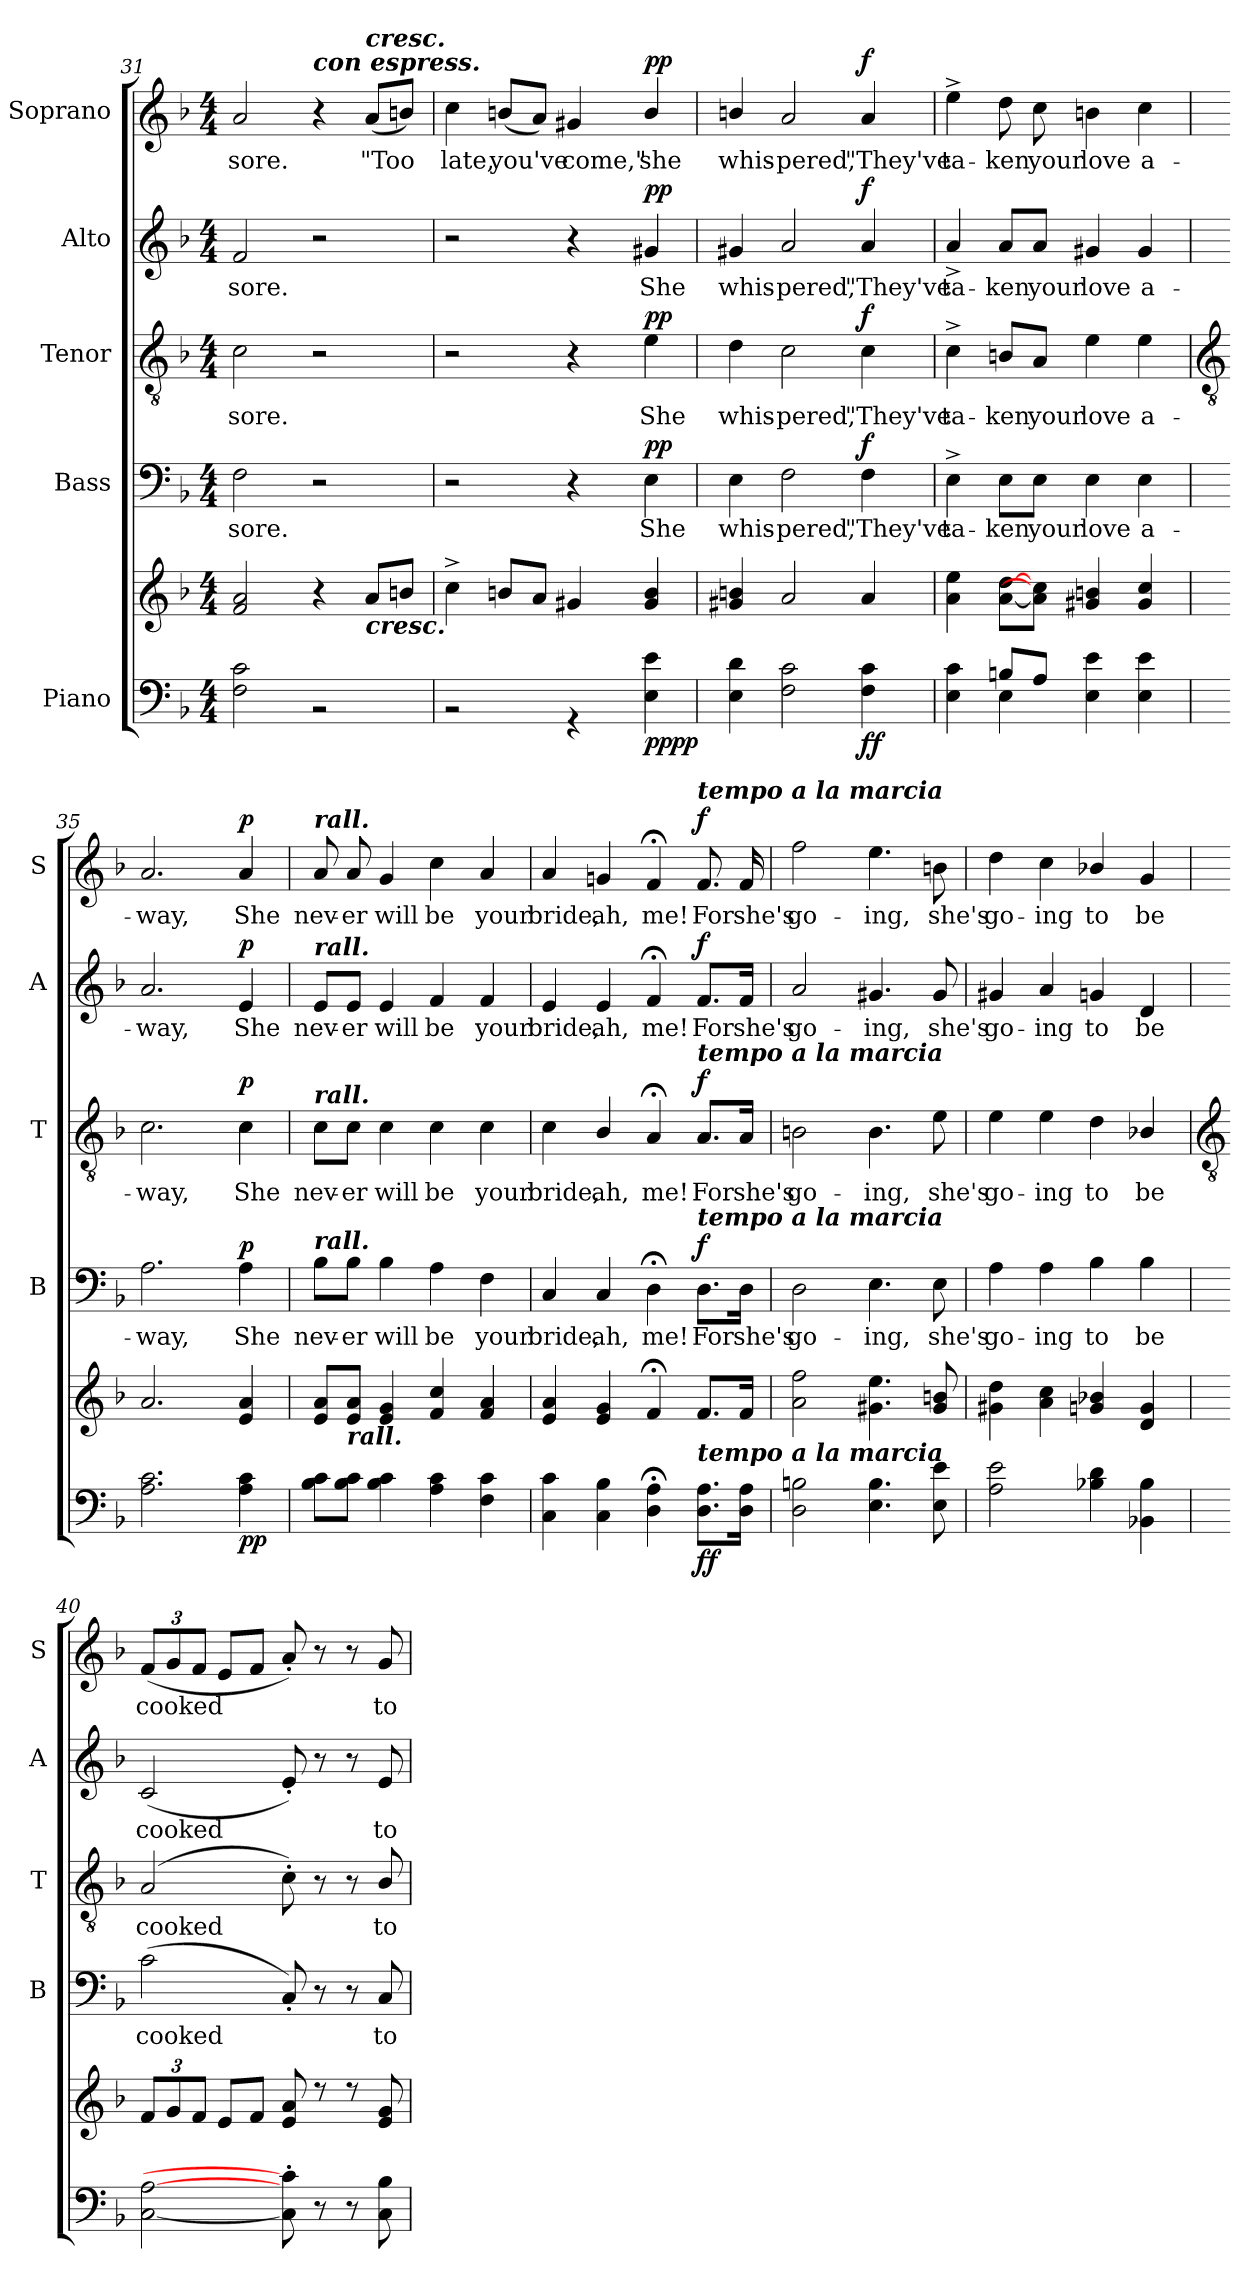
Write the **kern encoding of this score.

**kern	**kern	**dynam	**kern	**text	**dynam	**kern	**text	**dynam	**kern	**text	**dynam	**kern	**text	**dynam
*part5	*part5	*part5	*part4	*part4	*part4	*part3	*part3	*part3	*part2	*part2	*part2	*part1	*part1	*part1
*staff6	*staff5	*staff5/6	*staff4	*staff4	*staff4	*staff3	*staff3	*staff3	*staff2	*staff2	*staff2	*staff1	*staff1	*staff1
*I"Piano	*	*	*I"Bass	*	*	*I"Tenor	*	*	*I"Alto	*	*	*I"Soprano	*	*
*	*	*	*I'B	*	*	*I'T	*	*	*I'A	*	*	*I'S	*	*
!!LO:LB:g=z
*clefF4	*clefG2	*	*clefF4	*	*	*clefGv2	*	*	*clefG2	*	*	*clefG2	*	*
*k[b-]	*k[b-]	*	*k[b-]	*	*	*k[b-]	*	*	*k[b-]	*	*	*k[b-]	*	*
*F:	*F:	*	*F:	*	*	*F:	*	*	*F:	*	*	*F:	*	*
*M4/4	*M4/4	*	*M4/4	*	*	*M4/4	*	*	*M4/4	*	*	*M4/4	*	*
=31	=31	=31	=31	=31	=31	=31	=31	=31	=31	=31	=31	=31	=31	=31
*^	*	*	*	*	*	*	*	*	*	*	*	*	*	*
!	!	!	!	!	!LO:LY:b	!	!	!LO:LY:b	!	!	!LO:LY:b	!	!	!LO:LY:b	!
1ryy	2F 2c	2f 2a	.	2F	sore.	.	2c	sore.	.	2f	sore.	.	2a	sore.	.
!	!	!	!	!	!	!	!	!	!	!	!	!	!LO:TX:a:Bi:t=con espress.	!	!
.	2r	4r	.	2r	.	.	2r	.	.	2r	.	.	4r	.	.
!	!	!	!	!	!	!	!	!	!	!	!	!	!LO:TX:a:Bi:t=cresc.	!	!
!	!	!LO:TX:b:Bi:t=cresc.	!	!	!	!	!	!	!	!	!	!	!	!	!
!	!	!	!	!	!	!	!	!	!	!	!	!	!	!LO:LY:b	!
.	.	8aL	.	.	.	.	.	.	.	.	.	.	(<8aL	"Too	.
.	.	8bnJ	.	.	.	.	.	.	.	.	.	.	8bnJ)	.	.
=32	=32	=32	=32	=32	=32	=32	=32	=32	=32	=32	=32	=32	=32	=32	=32
!	!	!	!	!	!	!	!	!	!	!	!	!	!	!LO:LY:b	!
1ryy	2r	4cc^	.	2r	.	.	2r	.	.	2r	.	.	4cc	late,	.
!	!	!	!	!	!	!	!	!	!	!	!	!	!	!LO:LY:b	!
.	.	8bnL	.	.	.	.	.	.	.	.	.	.	(<8bnL	you've	.
.	.	8aJ	.	.	.	.	.	.	.	.	.	.	8aJ)	.	.
!	!	!	!	!	!	!	!	!	!	!	!	!	!	!LO:LY:b	!
.	4r	4g#X	.	4r	.	.	4r	.	.	4r	.	.	4g#X	come,"	.
!	!	!	!LO:DY:b=2	!	!LO:LY:b	!	!	!LO:LY:b	!	!	!LO:LY:b	!	!	!LO:LY:b	!
!	!	!	!LO:DY:n=1:b	!	!	!LO:DY:b	!	!	!LO:DY:b	!	!	!LO:DY:b	!	!	!LO:DY:b
.	4E 4e	4g# 4b	pp pp	4E	She	pp	4e\	She	pp	4g#X	She	pp	4b/	she	pp
=33	=33	=33	=33	=33	=33	=33	=33	=33	=33	=33	=33	=33	=33	=33	=33
!	!	!	!	!	!LO:LY:b	!	!	!LO:LY:b	!	!	!LO:LY:b	!	!	!LO:LY:b	!
1ryy	4E 4d	4g#X 4bn	.	4E	whis-	.	4d	whis-	.	4g#X	whis-	.	4bn/	whis-	.
!	!	!	!	!	!LO:LY:b	!	!	!LO:LY:b	!	!	!LO:LY:b	!	!	!LO:LY:b	!
.	2F 2c	2a	.	2F	-pered,	.	2c	-pered,	.	2a	-pered,	.	2a	-pered,	.
!	!	!	!LO:DY:b=2	!	!LO:LY:b	!	!	!LO:LY:b	!	!	!LO:LY:b	!	!	!LO:LY:b	!
!	!	!	!LO:DY:n=1:b	!	!	!LO:DY:b	!	!	!LO:DY:b	!	!	!LO:DY:b	!	!	!LO:DY:b
.	4F 4c	4a	f f	4F	"They've	f	4c	"They've	f	4a	"They've	f	4a	"They've	f
=34	=34	=34	=34	=34	=34	=34	=34	=34	=34	=34	=34	=34	=34	=34	=34
!	!	!	!	!	!LO:LY:b	!	!	!LO:LY:b	!	!	!LO:LY:b	!	!	!LO:LY:b	!
4ryy	4E 4c	4a 4ee	.	4E^	ta-	.	4c^	ta-	.	4a^	ta-	.	4ee^\	ta-	.
!	!	!	!	!	!LO:LY:b	!	!	!LO:LY:b	!	!	!LO:LY:b	!	!	!LO:LY:b	!
8Bn/L	4E\	[8a [8ddL	.	8E\L	-ken	.	8Bn/L	-ken	.	8a/L	-ken	.	8dd	-ken	.
!	!	!	!	!	!LO:LY:b	!	!	!LO:LY:b	!	!	!LO:LY:b	!	!	!LO:LY:b	!
8A/J	.	8a] 8cc]J	.	8E\J	your	.	8A/J	your	.	8a/J	your	.	8cc	your	.
!	!	!	!	!	!LO:LY:b	!	!	!LO:LY:b	!	!	!LO:LY:b	!	!	!LO:LY:b	!
4ryy	4E 4e	4g#X 4bn	.	4E	love	.	4e\	love	.	4g#X	love	.	4bn	love	.
!	!	!	!	!	!LO:LY:b	!	!	!LO:LY:b	!	!	!LO:LY:b	!	!	!LO:LY:b	!
4ryy	4E 4e	4g# 4cc	.	4E	a-	.	4e\	a-	.	4g#	a-	.	4cc	a-	.
*v	*v	*	*	*	*	*	*	*	*	*	*	*	*	*	*
!!LO:LB:g=z
=35	=35	=35	=35	=35	=35	=35	=35	=35	=35	=35	=35	=35	=35	=35
*	*	*	*	*	*	*clefGv2	*	*	*	*	*	*	*	*
*^	*	*	*	*	*	*	*	*	*	*	*	*	*	*
!	!	!	!	!	!LO:LY:b	!	!	!LO:LY:b	!	!	!LO:LY:b	!	!	!LO:LY:b	!
*v	*v	*	*	*	*	*	*	*	*	*	*	*	*	*	*
2.A 2.c	2.a	.	2.A	-way,	.	2.c	-way,	.	2.a	-way,	.	2.a	-way,	.
!	!	!LO:DY:b=2	!	!LO:LY:b	!	!	!LO:LY:b	!	!	!LO:LY:b	!	!	!LO:LY:b	!
!	!	!LO:DY:n=1:b	!	!	!LO:DY:b	!	!	!LO:DY:b	!	!	!LO:DY:b	!	!	!LO:DY:b
4A 4c	4e 4a	p p	4A	She	p	4c	She	p	4e	She	p	4a	She	p
=36	=36	=36	=36	=36	=36	=36	=36	=36	=36	=36	=36	=36	=36	=36
!	!	!	!	!	!	!	!	!	!	!	!	!LO:TX:a:Bi:t=rall.	!	!
!	!	!	!	!	!	!	!	!	!LO:TX:a:Bi:t=rall.	!	!	!	!	!
!	!	!	!	!	!	!LO:TX:a:Bi:t=rall.	!	!	!	!	!	!	!	!
!	!	!	!LO:TX:a:Bi:t=rall.	!	!	!	!	!	!	!	!	!	!	!
!	!	!	!	!LO:LY:b	!	!	!LO:LY:b	!	!	!LO:LY:b	!	!	!LO:LY:b	!
8B- 8cL	8e 8aL	.	8B-\L	nev-	.	8c\L	nev-	.	8e/L	nev-	.	8a	nev-	.
!	!LO:TX:b:Bi:t=rall.	!	!	!	!	!	!	!	!	!	!	!	!	!
!	!	!	!	!LO:LY:b	!	!	!LO:LY:b	!	!	!LO:LY:b	!	!	!LO:LY:b	!
8B- 8cJ	8e 8aJ	.	8B-\J	-er	.	8c\J	-er	.	8e/J	-er	.	8a	-er	.
!	!	!	!	!LO:LY:b	!	!	!LO:LY:b	!	!	!LO:LY:b	!	!	!LO:LY:b	!
4B- 4c	4e 4g	.	4B-	will	.	4c	will	.	4e	will	.	4g	will	.
!	!	!	!	!LO:LY:b	!	!	!LO:LY:b	!	!	!LO:LY:b	!	!	!LO:LY:b	!
4A 4c	4f 4cc	.	4A	be	.	4c	be	.	4f	be	.	4cc	be	.
!	!	!	!	!LO:LY:b	!	!	!LO:LY:b	!	!	!LO:LY:b	!	!	!LO:LY:b	!
4F 4c	4f 4a	.	4F	your	.	4c	your	.	4f	your	.	4a	your	.
=37	=37	=37	=37	=37	=37	=37	=37	=37	=37	=37	=37	=37	=37	=37
!	!	!	!	!LO:LY:b	!	!	!LO:LY:b	!	!	!LO:LY:b	!	!	!LO:LY:b	!
4C 4c	4e 4a	.	4C	bride,	.	4c	bride,	.	4e	bride,	.	4a	bride,	.
!	!	!	!	!LO:LY:b	!	!	!LO:LY:b	!	!	!LO:LY:b	!	!	!LO:LY:b	!
4C 4B-	4e 4g	.	4C	ah,	.	4B-/	ah,	.	4e	ah,	.	4gn	ah,	.
!	!	!	!	!LO:LY:b	!	!	!LO:LY:b	!	!	!LO:LY:b	!	!	!LO:LY:b	!
4D; 4A;	4f;<	.	4D;<	me!	.	4A;<	me!	.	4f;<	me!	.	4f;<	me!	.
!	!	!	!	!	!	!	!	!	!	!	!	!LO:TX:a:Bi:t=tempo a la marcia	!	!
!	!	!	!	!	!	!LO:TX:a:Bi:t=tempo a la marcia	!	!	!	!	!	!	!	!
!	!	!	!LO:TX:a:Bi:t=tempo a la marcia	!	!	!	!	!	!	!	!	!	!	!
!LO:TX:a:Bi:t=tempo a la marcia	!	!	!	!	!	!	!	!	!	!	!	!	!	!
!	!	!LO:DY:b=2	!	!LO:LY:b	!	!	!LO:LY:b	!	!	!LO:LY:b	!	!	!LO:LY:b	!
!	!	!LO:DY:n=1:b	!	!	!LO:DY:b	!	!	!LO:DY:b	!	!	!LO:DY:b	!	!	!LO:DY:b
8.D 8.AL	8.fL	f f	8.D\L	For	f	8.A/L	For	f	8.f/L	For	f	8.f	For	f
!	!	!	!	!LO:LY:b	!	!	!LO:LY:b	!	!	!LO:LY:b	!	!	!LO:LY:b	!
16D 16AJ	16fJ	.	16D\Jk	she's	.	16A/Jk	she's	.	16f/Jk	she's	.	16f	she's	.
=38	=38	=38	=38	=38	=38	=38	=38	=38	=38	=38	=38	=38	=38	=38
!	!	!	!	!LO:LY:b	!	!	!LO:LY:b	!	!	!LO:LY:b	!	!	!LO:LY:b	!
2D 2Bn	2a 2ff	.	2D	go-	.	2Bn	go-	.	2a	go-	.	2ff	go-	.
!	!	!	!	!LO:LY:b	!	!	!LO:LY:b	!	!	!LO:LY:b	!	!	!LO:LY:b	!
4.E 4.B	4.g#X 4.ee	.	4.E	-ing,	.	4.B	-ing,	.	4.g#X	-ing,	.	4.ee\	-ing,	.
!	!	!	!	!LO:LY:b	!	!	!LO:LY:b	!	!	!LO:LY:b	!	!	!LO:LY:b	!
8E 8e	8g# 8bn	.	8E	she's	.	8e\	she's	.	8g#	she's	.	8bn	she's	.
=39	=39	=39	=39	=39	=39	=39	=39	=39	=39	=39	=39	=39	=39	=39
!	!	!	!	!LO:LY:b	!	!	!LO:LY:b	!	!	!LO:LY:b	!	!	!LO:LY:b	!
2A 2e	4g#X 4dd	.	4A	go-	.	4e\	go-	.	4g#X	go-	.	4dd	go-	.
!	!	!	!	!LO:LY:b	!	!	!LO:LY:b	!	!	!LO:LY:b	!	!	!LO:LY:b	!
.	4a 4cc	.	4A	-ing	.	4e\	-ing	.	4a	-ing	.	4cc	-ing	.
!	!	!	!	!LO:LY:b	!	!	!LO:LY:b	!	!	!LO:LY:b	!	!	!LO:LY:b	!
4B-X 4d	4gn 4b-X	.	4B-	to	.	4d	to	.	4gn	to	.	4b-X/	to	.
!	!	!	!	!LO:LY:b	!	!	!LO:LY:b	!	!	!LO:LY:b	!	!	!LO:LY:b	!
4BB-X 4B-	4d 4g	.	4B-	be	.	4B-X/	be	.	4d	be	.	4g	be	.
!!LO:LB:g=z
=40	=40	=40	=40	=40	=40	=40	=40	=40	=40	=40	=40	=40	=40	=40
*	*	*	*	*	*	*clefGv2	*	*	*	*	*	*	*	*
*	*^	*	*	*	*	*	*	*	*	*	*	*	*	*
!	!	!	!	!	!LO:LY:b	!	!	!LO:LY:b	!	!	!LO:LY:b	!	!	!LO:LY:b	!
[2C [2A	12fL	1ryy	.	(<2c	cooked	.	(>2A	cooked	.	(<2c	cooked	.	(<12fL	cooked	.
.	12g	.	.	.	.	.	.	.	.	.	.	.	12g	.	.
.	12fJ	.	.	.	.	.	.	.	.	.	.	.	12fJ	.	.
.	8eL	.	.	.	.	.	.	.	.	.	.	.	8eL	.	.
.	8fJ	.	.	.	.	.	.	.	.	.	.	.	8fJ	.	.
8C]' 8c]'	8e 8a	.	.	8C')	.	.	8c')	.	.	8e')	.	.	8a')	.	.
8r	8r	.	.	8r	.	.	8r	.	.	8r	.	.	8r	.	.
8r	8r	.	.	8r	.	.	8r	.	.	8r	.	.	8r	.	.
!	!	!	!	!	!LO:LY:b	!	!	!LO:LY:b	!	!	!LO:LY:b	!	!	!LO:LY:b	!
8C 8B-	8e 8g	.	.	8C	to-	.	8B-/	to-	.	8e	to-	.	8g	to-	.
*	*v	*v	*	*	*	*	*	*	*	*	*	*	*	*	*
=	=	=	=	=	=	=	=	=	=	=	=	=	=	=
*-	*-	*-	*-	*-	*-	*-	*-	*-	*-	*-	*-	*-	*-	*-
